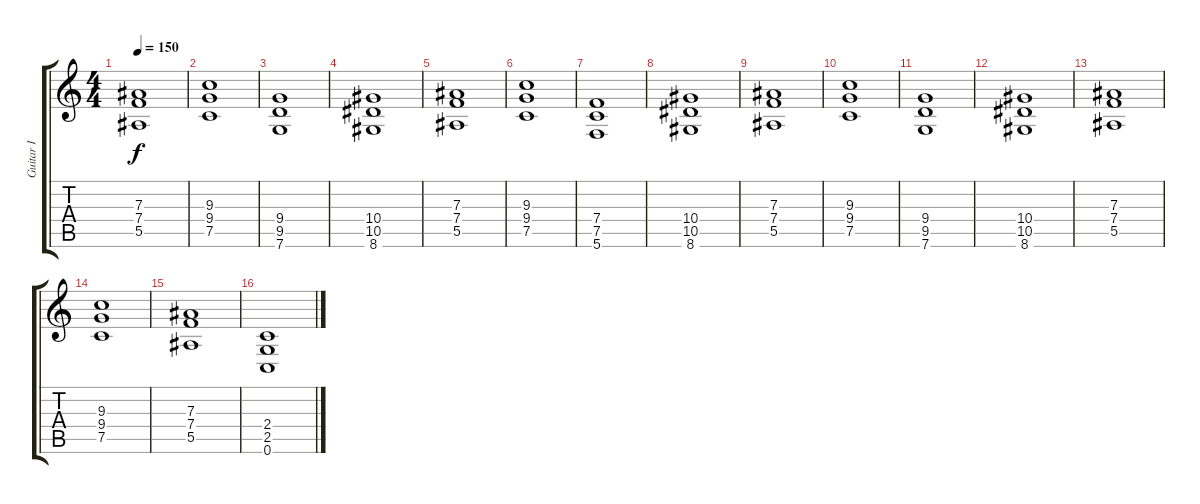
\track ("Guitar I" "Guitar I") {instrument distortionguitar}
\staff {score tabs}
\tuning (C4 G3 Eb3 Bb2 F2 C2) {hide}
\ts (4 4)
\tempo 150
\clef g2
\ks c
(7.3 7.4 5.5).1{dy f} |
(9.3 9.4 7.5).1 |
(9.4 9.5 7.6).1 |
(10.4 10.5 8.6).1 |
(7.3 7.4 5.5).1 |
(9.3 9.4 7.5).1 |
(7.4 7.5 5.6).1 |
(10.4 10.5 8.6).1 |
(7.3 7.4 5.5).1 |
(9.3 9.4 7.5).1 |
(9.4 9.5 7.6).1 |
(10.4 10.5 8.6).1 |
(7.3 7.4 5.5).1 |
(9.3 9.4 7.5).1 |
(7.3 7.4 5.5).1 |
(2.4 2.5 0.6).1
